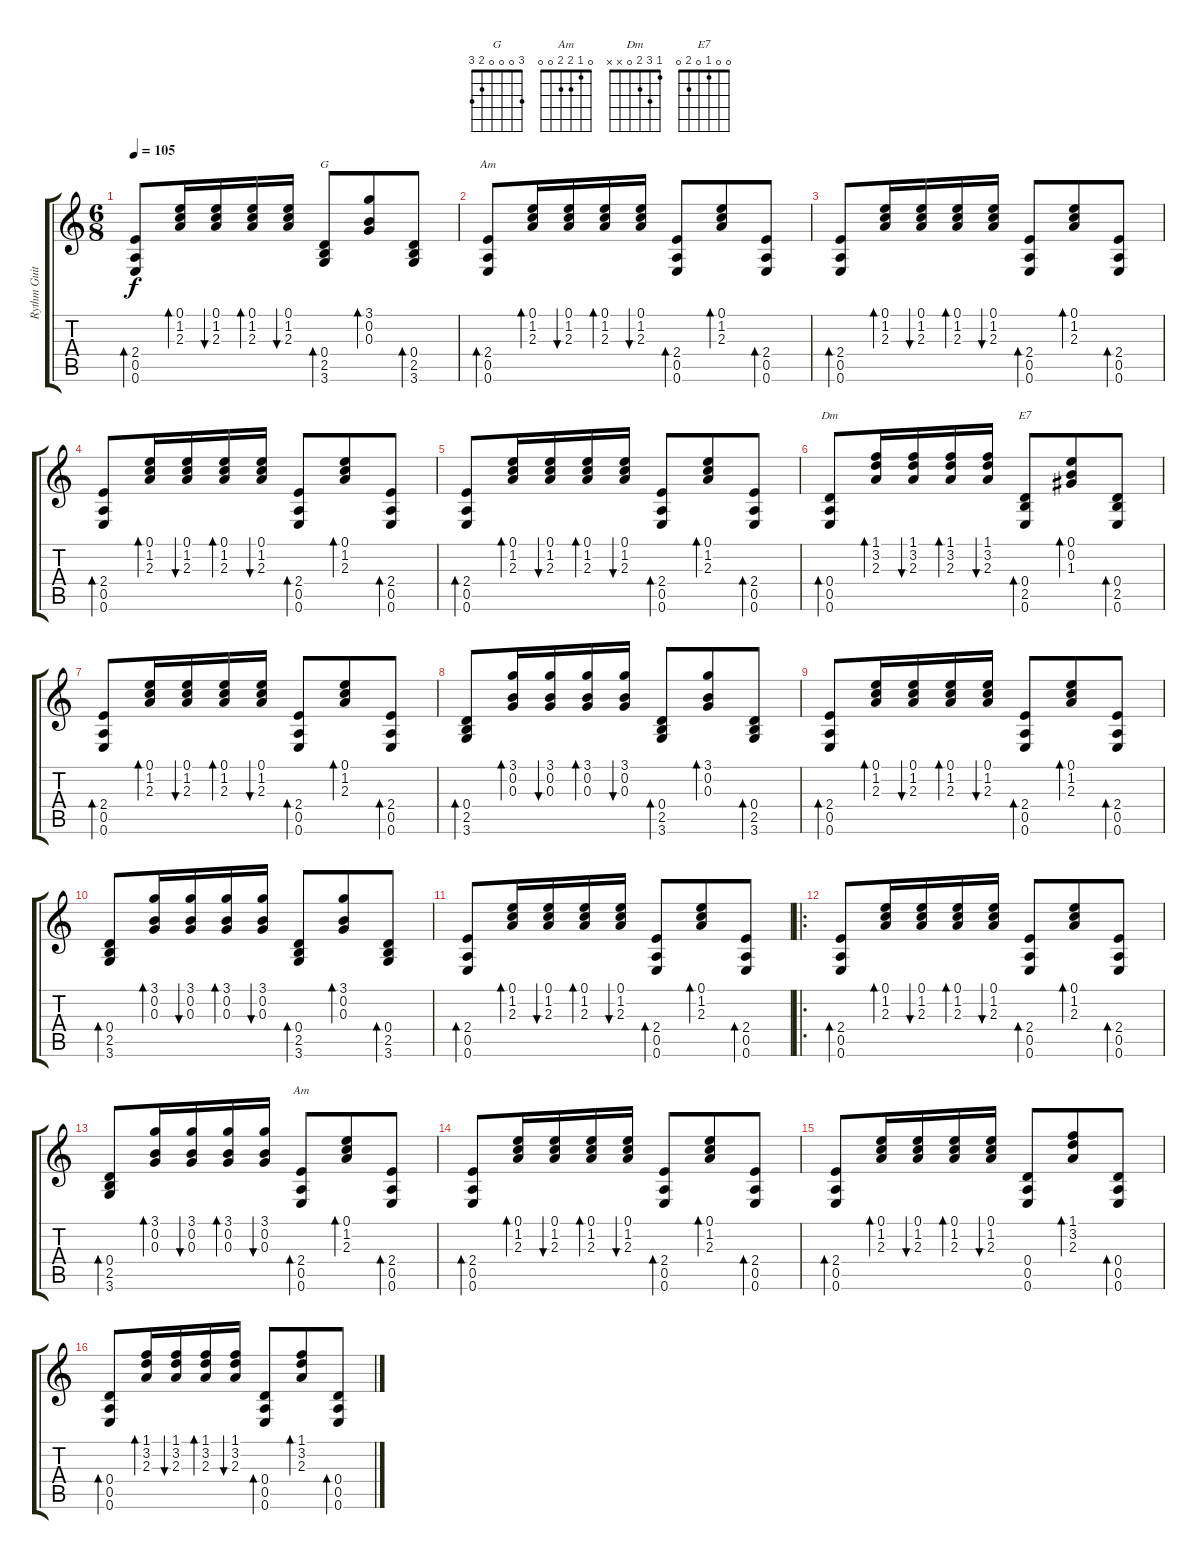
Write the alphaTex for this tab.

\track ("Rythm Guitar" "Rythm Guit") {instrument acousticguitarnylon}
\staff {score tabs}
\tuning (E4 B3 G3 D3 A2 E2) {hide}
\chord ("G" 3 0 0 0 2 3)
\chord ("Am" 0 1 2 2 0 x)
\chord ("Dm" 1 3 2 0 x x)
\chord ("E7" 0 0 1 0 2 0)
\chord ("Am" 0 1 2 2 0 0)
\ts (6 8)
\tempo 105
\clef g2
\ks c
(2.4 0.5 0.6).8{bd 60 dy f} (0.1 1.2 2.3).16{bd 60} (0.1 1.2 2.3).16{bu 60} (0.1 1.2 2.3).16{bd 60} (0.1 1.2 2.3).16{bu 60} (0.4 2.5 3.6).8{bd 60 ch "G"} (3.1 0.2 0.3).8{bd 120} (0.4 2.5 3.6).8{bd 120} |
(2.4 0.5 0.6).8{bd 60 ch "Am"} (0.1 1.2 2.3).16{bd 60} (0.1 1.2 2.3).16{bu 60} (0.1 1.2 2.3).16{bd 60} (0.1 1.2 2.3).16{bu 60} (2.4 0.5 0.6).8{bd 60} (0.1 1.2 2.3).8{bd 120} (2.4 0.5 0.6).8{bd 120} |
(2.4 0.5 0.6).8{bd 60} (0.1 1.2 2.3).16{bd 60} (0.1 1.2 2.3).16{bu 60} (0.1 1.2 2.3).16{bd 60} (0.1 1.2 2.3).16{bu 60} (2.4 0.5 0.6).8{bd 60} (0.1 1.2 2.3).8{bd 120} (2.4 0.5 0.6).8{bd 120} |
(2.4 0.5 0.6).8{bd 60} (0.1 1.2 2.3).16{bd 60} (0.1 1.2 2.3).16{bu 60} (0.1 1.2 2.3).16{bd 60} (0.1 1.2 2.3).16{bu 60} (2.4 0.5 0.6).8{bd 60} (0.1 1.2 2.3).8{bd 120} (2.4 0.5 0.6).8{bd 120} |
(2.4 0.5 0.6).8{bd 60} (0.1 1.2 2.3).16{bd 60} (0.1 1.2 2.3).16{bu 60} (0.1 1.2 2.3).16{bd 60} (0.1 1.2 2.3).16{bu 60} (2.4 0.5 0.6).8{bd 60} (0.1 1.2 2.3).8{bd 120} (2.4 0.5 0.6).8{bd 120} |
(0.4 0.5 0.6).8{bd 120 ch "Dm"} (1.1 3.2 2.3).16{bd 120} (1.1 3.2 2.3).16{bu 120} (1.1 3.2 2.3).16{bd 120} (1.1 3.2 2.3).16{bu 120} (0.4 2.5 0.6).8{bd 120 ch "E7"} (0.1 0.2 1.3).8{bd 120} (0.4 2.5 0.6).8{bd 120} |
(2.4 0.5 0.6).8{bd 60} (0.1 1.2 2.3).16{bd 60} (0.1 1.2 2.3).16{bu 60} (0.1 1.2 2.3).16{bd 60} (0.1 1.2 2.3).16{bu 60} (2.4 0.5 0.6).8{bd 60} (0.1 1.2 2.3).8{bd 120} (2.4 0.5 0.6).8{bd 120} |
(0.4 2.5 3.6).8{bd 120} (3.1 0.2 0.3).16{bd 120} (3.1 0.2 0.3).16{bu 120} (3.1 0.2 0.3).16{bd 120} (3.1 0.2 0.3).16{bu 120} (0.4 2.5 3.6).8{bd 120} (3.1 0.2 0.3).8{bd 120} (0.4 2.5 3.6).8{bd 120} |
(2.4 0.5 0.6).8{bd 60} (0.1 1.2 2.3).16{bd 60} (0.1 1.2 2.3).16{bu 60} (0.1 1.2 2.3).16{bd 60} (0.1 1.2 2.3).16{bu 60} (2.4 0.5 0.6).8{bd 60} (0.1 1.2 2.3).8{bd 120} (2.4 0.5 0.6).8{bd 120} |
(0.4 2.5 3.6).8{bd 120} (3.1 0.2 0.3).16{bd 120} (3.1 0.2 0.3).16{bu 120} (3.1 0.2 0.3).16{bd 120} (3.1 0.2 0.3).16{bu 120} (0.4 2.5 3.6).8{bd 120} (3.1 0.2 0.3).8{bd 120} (0.4 2.5 3.6).8{bd 120} |
(2.4 0.5 0.6).8{bd 60} (0.1 1.2 2.3).16{bd 60} (0.1 1.2 2.3).16{bu 60} (0.1 1.2 2.3).16{bd 60} (0.1 1.2 2.3).16{bu 60} (2.4 0.5 0.6).8{bd 60} (0.1 1.2 2.3).8{bd 120} (2.4 0.5 0.6).8{bd 120} |
\ro
(2.4 0.5 0.6).8{bd 60} (0.1 1.2 2.3).16{bd 60} (0.1 1.2 2.3).16{bu 60} (0.1 1.2 2.3).16{bd 60} (0.1 1.2 2.3).16{bu 60} (2.4 0.5 0.6).8{bd 60} (0.1 1.2 2.3).8{bd 120} (2.4 0.5 0.6).8{bd 120} |
(0.4 2.5 3.6).8{bd 120} (3.1 0.2 0.3).16{bd 120} (3.1 0.2 0.3).16{bu 120} (3.1 0.2 0.3).16{bd 120} (3.1 0.2 0.3).16{bu 120} (2.4 0.5 0.6).8{bd 120 ch "Am"} (0.1 1.2 2.3).8{bd 120} (2.4 0.5 0.6).8{bd 120} |
(2.4 0.5 0.6).8{bd 60} (0.1 1.2 2.3).16{bd 60} (0.1 1.2 2.3).16{bu 60} (0.1 1.2 2.3).16{bd 60} (0.1 1.2 2.3).16{bu 60} (2.4 0.5 0.6).8{bd 60} (0.1 1.2 2.3).8{bd 120} (2.4 0.5 0.6).8{bd 120} |
(2.4 0.5 0.6).8{bd 60} (0.1 1.2 2.3).16{bd 60} (0.1 1.2 2.3).16{bu 60} (0.1 1.2 2.3).16{bd 60} (0.1 1.2 2.3).16{bu 60} (0.4 0.5 0.6).8 (1.1 3.2 2.3).8{bd 120} (0.4 0.5 0.6).8{bd 120} |
(0.4 0.5 0.6).8{bd 120} (1.1 3.2 2.3).16{bd 120} (1.1 3.2 2.3).16{bu 120} (1.1 3.2 2.3).16{bd 120} (1.1 3.2 2.3).16{bu 120} (0.4 0.5 0.6).8{bd 120} (1.1 3.2 2.3).8{bd 120} (0.4 0.5 0.6).8{bd 120}
